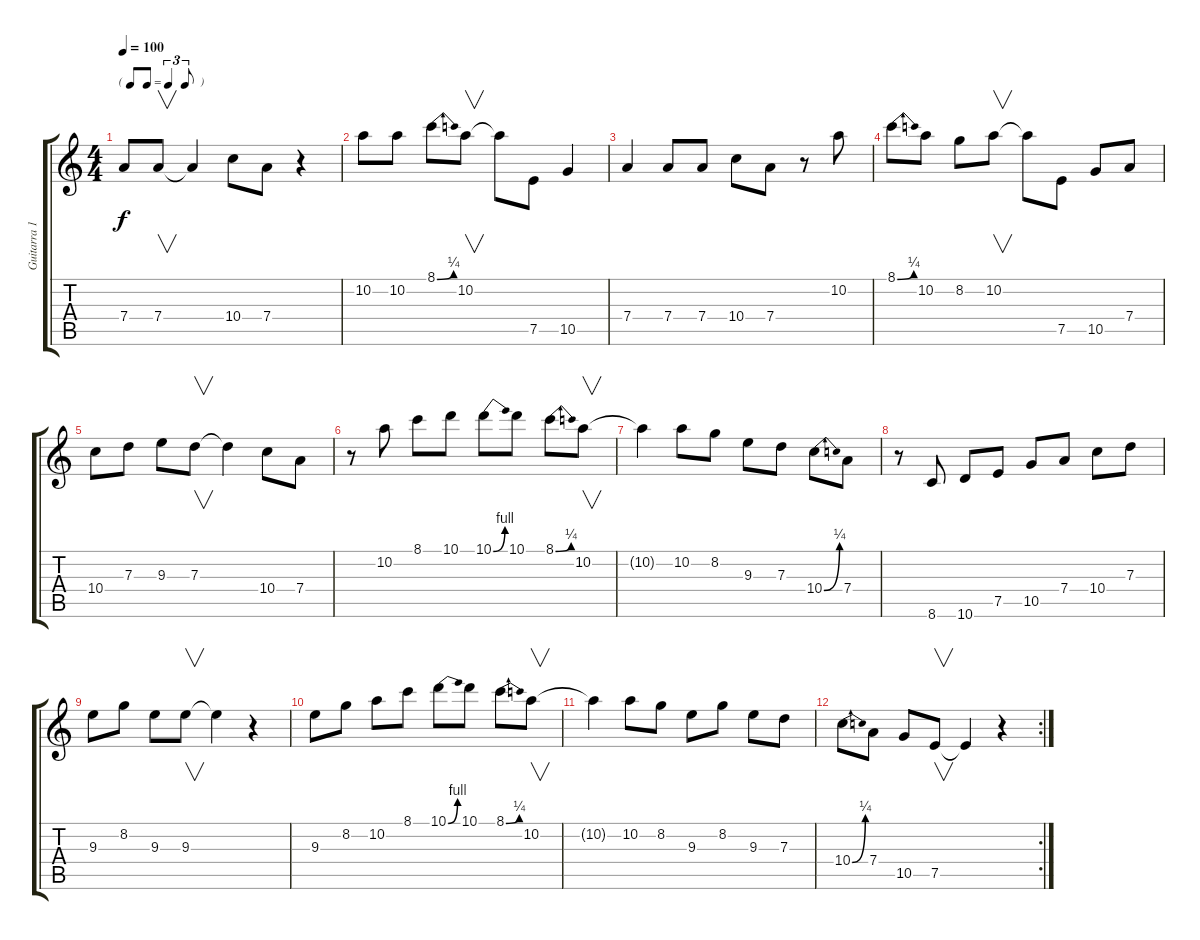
\track ("Guitarra 1" "Guitarra 1") {instrument acousticguitarnylon}
\staff {score tabs}
\tuning (E4 B3 G3 D3 A2 E2) {hide}
\ts (4 4)
\tf triplet8th
\tempo 100
\clef g2
\ks c
7.4.8{dy f instrument acousticguitarnylon} 7.4.8{v} 7.4{t}.4 10.4.8 7.4.8 r.4 |
10.2.8 10.2.8 8.1{be (bend 0 0 60 1)}.8 10.2.8{v} 10.2{t}.8 7.5.8 10.5.4 |
7.4.4 7.4.8 7.4.8 10.4.8 7.4.8 r.8 10.2.8 |
8.1{be (bend 0 0 60 1)}.8 10.2.8 8.2.8 10.2.8{v} 10.2{t}.8 7.5.8 10.5.8 7.4.8 |
10.4.8 7.3.8 9.3.8 7.3.8{v} 7.3{t}.4 10.4.8 7.4.8 |
r.8 10.2.8 8.1.8 10.1.8 10.1{be (bend 0 0 60 4)}.8 10.1.8 8.1{be (bend 0 0 60 1)}.8 10.2.8{v} |
10.2{t}.4 10.2.8 8.2.8 9.3.8 7.3.8 10.4{be (bend 0 0 60 1)}.8 7.4.8 |
r.8 8.6.8 10.6.8 7.5.8 10.5.8 7.4.8 10.4.8 7.3.8 |
9.3.8 8.2.8 9.3.8 9.3.8{v} 9.3{t}.4 r.4 |
9.3.8 8.2.8 10.2.8 8.1.8 10.1{be (bend 0 0 60 4)}.8 10.1.8 8.1{be (bend 0 0 60 1)}.8 10.2.8{v} |
10.2{t}.4 10.2.8 8.2.8 9.3.8 8.2.8 9.3.8 7.3.8 |
\rc 2
10.4{be (bend 0 0 60 1)}.8 7.4.8 10.5.8 7.5.8{v} 7.5{t}.4 r.4
